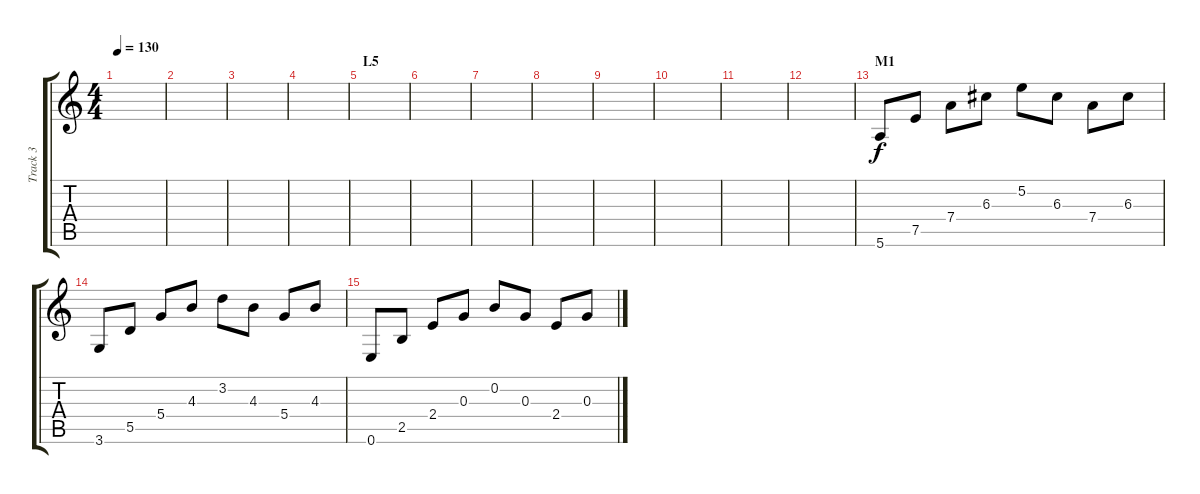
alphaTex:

\track ("Track 3" "Track 3") {instrument electricguitarmuted}
\staff {score tabs}
\tuning (E4 B3 G3 D3 A2 E2) {hide}
\ts (4 4)
\tempo 130
\clef g2
\ks c
|
|
|
|
\section ("" "L5")
|
|
|
|
|
|
|
|
\section ("" "M1")
5.6.8 7.5.8 7.4.8 6.3.8 5.2.8 6.3.8 7.4.8 6.3.8 |
3.6.8 5.5.8 5.4.8 4.3.8 3.2.8 4.3.8 5.4.8 4.3.8 |
0.6.8 2.5.8 2.4.8 0.3.8 0.2.8 0.3.8 2.4.8 0.3.8
